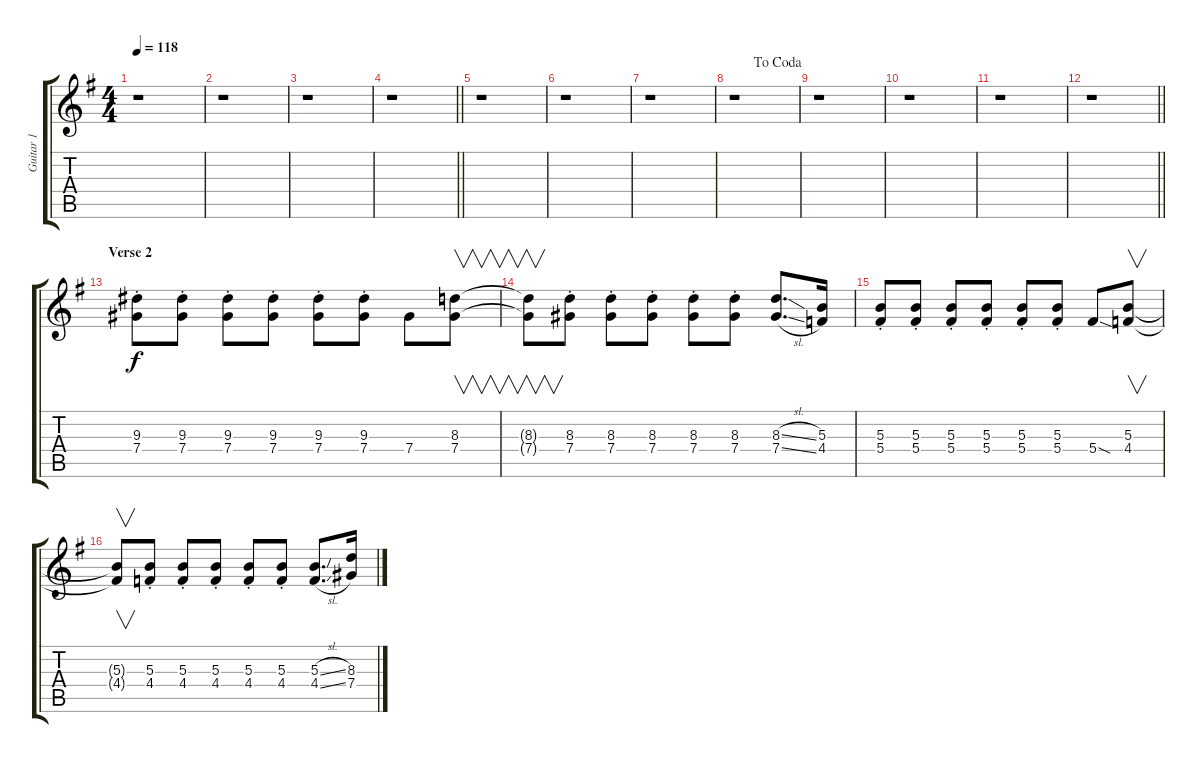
\track ("Guitar 1" "Guitar 1") {instrument electricguitarclean}
\staff {score tabs}
\tuning (Eb4 Bb3 Gb3 Db3 Ab2 Eb2) {hide}
\ts (4 4)
\tempo 118
\clef g2
\ks g
r.1{dy f} |
r.1 |
r.1 |
\barLineRight lightlight
r.1 |
r.1 |
r.1 |
r.1 |
\jump dacoda
r.1 |
r.1 |
r.1 |
r.1 |
\barLineRight lightlight
r.1 |
\section ("" "Verse 2")
(9.3{st} 7.4{st}).8 (9.3{st} 7.4{st}).8 (9.3{st} 7.4{st}).8 (9.3{st} 7.4{st}).8 (9.3{st} 7.4{st}).8 (9.3{st} 7.4{st}).8 7.4.8 (8.3 7.4).8{v} |
(8.3{t} 7.4{t}).8{v} (8.3{st} 7.4{st}).8 (8.3{st} 7.4{st}).8 (8.3{st} 7.4{st}).8 (8.3{st} 7.4{st}).8 (8.3{st} 7.4{st}).8 (8.3{sl} 7.4{sl}).8{d} (5.3 4.4).16 |
(5.3{st} 5.4{st}).8 (5.3{st} 5.4{st}).8 (5.3{st} 5.4{st}).8 (5.3{st} 5.4{st}).8 (5.3{st} 5.4{st}).8 (5.3{st} 5.4{st}).8 5.4{sod}.8 (5.3 4.4).8{v} |
(5.3{t} 4.4{t}).8{v} (5.3{st} 4.4{st}).8 (5.3{st} 4.4{st}).8 (5.3{st} 4.4{st}).8 (5.3{st} 4.4{st}).8 (5.3{st} 4.4{st}).8 (5.3{sl} 4.4{sl}).8{d} (8.3 7.4).16
